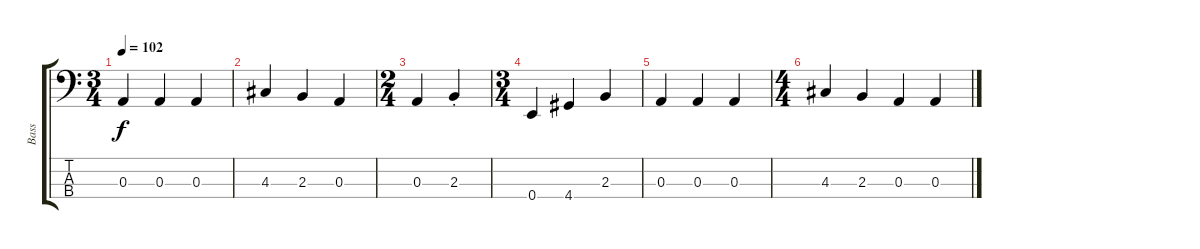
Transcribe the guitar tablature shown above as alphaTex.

\track ("Bass" "Bass") {instrument electricbassfinger}
\staff {score tabs}
\tuning (G2 D2 A1 E1) {hide}
\ts (3 4)
\tempo 102
\clef f4
\ks c
0.3.4{dy f} 0.3.4 0.3.4 |
4.3.4 2.3.4 0.3.4 |
\ts (2 4)
0.3.4 2.3{st}.4 |
\ts (3 4)
0.4.4 4.4.4 2.3.4 |
0.3.4 0.3.4 0.3.4 |
\ts (4 4)
4.3.4 2.3.4 0.3.4 0.3.4
